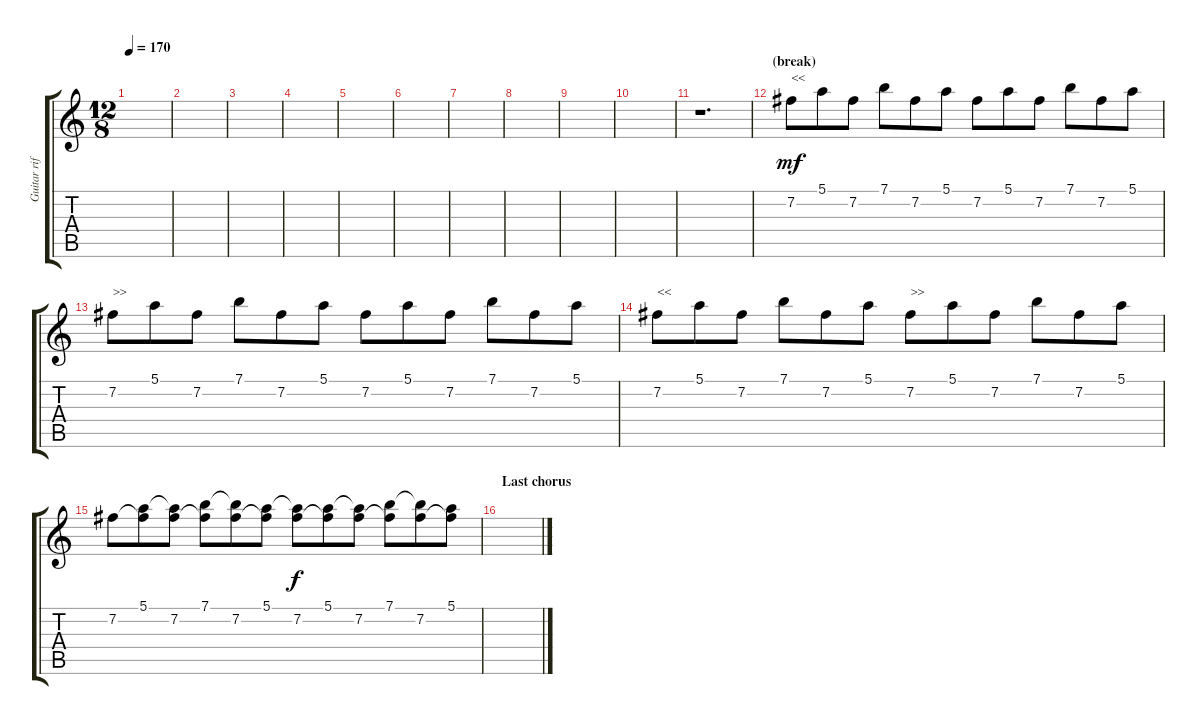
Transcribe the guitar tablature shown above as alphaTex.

\track ("Guitar riff and fills" "Guitar rif") {instrument electricguitarjazz}
\staff {score tabs}
\tuning (E4 B3 G3 D3 A2 E2) {hide}
\ts (12 8)
\tempo 170
\clef g2
\ks c
|
|
|
|
|
|
|
|
|
|
r.1{d} |
\section ("" "(break)")
7.2.8{txt "<<" dy mf balance 2} 5.1.8 7.2.8 7.1.8 7.2.8 5.1.8 7.2.8 5.1.8 7.2.8 7.1.8 7.2.8 5.1.8 |
7.2.8{txt ">>" balance 14} 5.1.8 7.2.8 7.1.8 7.2.8 5.1.8 7.2.8 5.1.8 7.2.8 7.1.8 7.2.8 5.1.8 |
7.2.8{txt "<<" balance 2} 5.1.8 7.2.8 7.1.8 7.2.8 5.1.8 7.2.8{txt ">>" balance 14} 5.1.8 7.2.8 7.1.8 7.2.8 5.1.8 |
7.2.8{balance 8} (5.1 7.2{t}).8 (5.1{t} 7.2).8 (7.1 7.2{t}).8 (7.1{t} 7.2).8 (5.1 7.2{t}).8 (5.1{t} 7.2).8{dy f} (5.1 7.2{t}).8 (5.1{t} 7.2).8 (7.1 7.2{t}).8 (7.1{t} 7.2).8 (5.1 7.2{t}).8 |
\section ("" "Last chorus")
